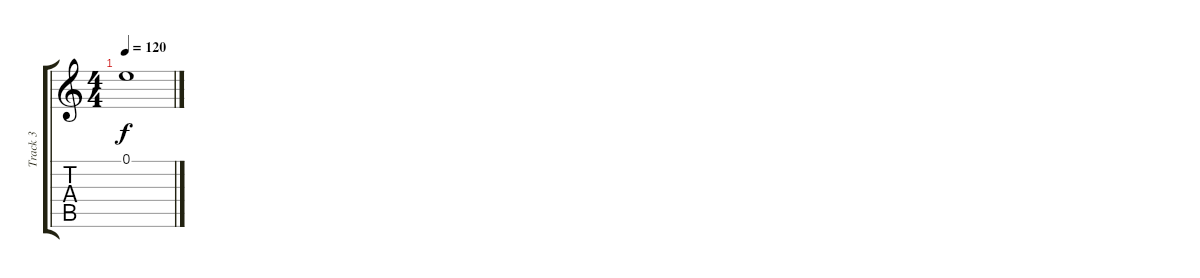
\track ("Track 3" "Track 3") {instrument acousticguitarsteel}
\staff {score tabs}
\tuning (E4 B3 G3 D3 A2 E2) {hide}
\ts (4 4)
\tempo 120
\clef g2
\ks c
0.1.1{dy f}
